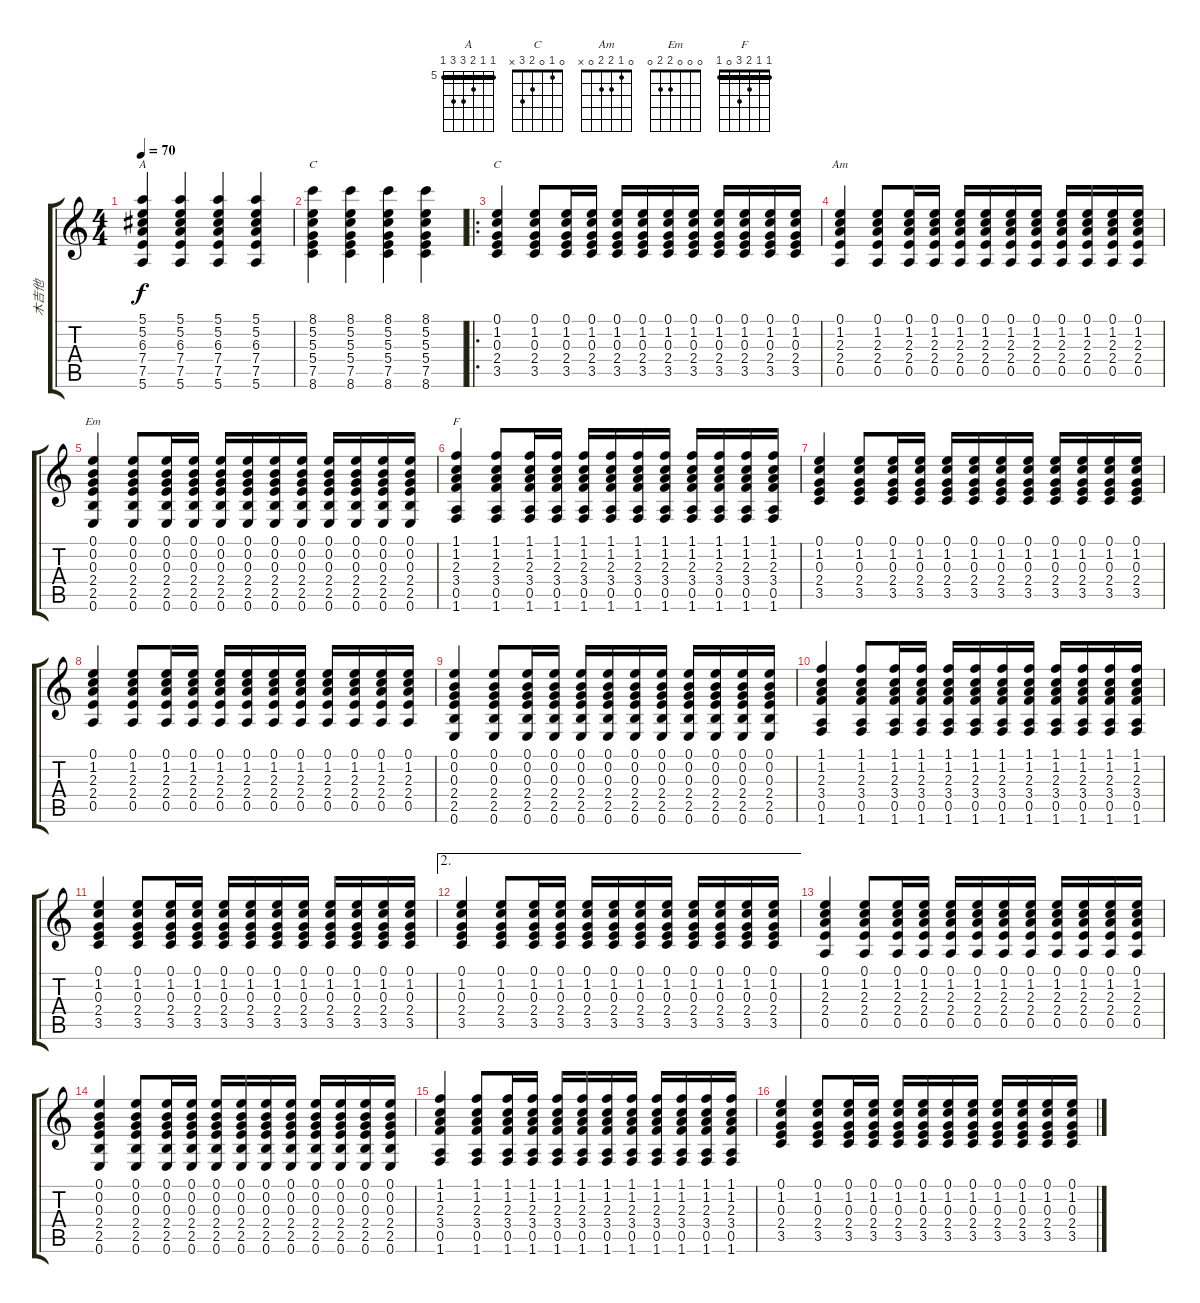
\track ("木吉他" "木吉他") {instrument acousticguitarsteel}
\staff {score tabs}
\tuning (E4 B3 G3 D3 A2 E2) {hide}
\chord ("A" 5 5 6 7 7 5) {firstfret 5 barre 5}
\chord ("C" 8 5 5 5 7 8) {firstfret 5 barre 5}
\chord ("C" 0 1 0 2 3 x)
\chord ("Am" 0 1 2 2 0 x)
\chord ("Em" 0 0 0 2 2 0)
\chord ("F" 1 1 2 3 0 1) {barre 1}
\ts (4 4)
\tempo 70
\clef g2
\ks c
(5.1 5.2 6.3 7.4 7.5 5.6).4{ch "A" dy f} (5.1 5.2 6.3 7.4 7.5 5.6).4 (5.1 5.2 6.3 7.4 7.5 5.6).4 (5.1 5.2 6.3 7.4 7.5 5.6).4 |
(8.1 5.2 5.3 5.4 7.5 8.6).4{ch "C"} (8.1 5.2 5.3 5.4 7.5 8.6).4 (8.1 5.2 5.3 5.4 7.5 8.6).4 (8.1 5.2 5.3 5.4 7.5 8.6).4 |
\ro
(0.1 1.2 0.3 2.4 3.5).4{ch "C"} (0.1 1.2 0.3 2.4 3.5).8 (0.1 1.2 0.3 2.4 3.5).16 (0.1 1.2 0.3 2.4 3.5).16 (0.1 1.2 0.3 2.4 3.5).16 (0.1 1.2 0.3 2.4 3.5).16 (0.1 1.2 0.3 2.4 3.5).16 (0.1 1.2 0.3 2.4 3.5).16 (0.1 1.2 0.3 2.4 3.5).16 (0.1 1.2 0.3 2.4 3.5).16 (0.1 1.2 0.3 2.4 3.5).16 (0.1 1.2 0.3 2.4 3.5).16 |
(0.1 1.2 2.3 2.4 0.5).4{ch "Am"} (0.1 1.2 2.3 2.4 0.5).8 (0.1 1.2 2.3 2.4 0.5).16 (0.1 1.2 2.3 2.4 0.5).16 (0.1 1.2 2.3 2.4 0.5).16 (0.1 1.2 2.3 2.4 0.5).16 (0.1 1.2 2.3 2.4 0.5).16 (0.1 1.2 2.3 2.4 0.5).16 (0.1 1.2 2.3 2.4 0.5).16 (0.1 1.2 2.3 2.4 0.5).16 (0.1 1.2 2.3 2.4 0.5).16 (0.1 1.2 2.3 2.4 0.5).16 |
(0.1 0.2 0.3 2.4 2.5 0.6).4{ch "Em"} (0.1 0.2 0.3 2.4 2.5 0.6).8 (0.1 0.2 0.3 2.4 2.5 0.6).16 (0.1 0.2 0.3 2.4 2.5 0.6).16 (0.1 0.2 0.3 2.4 2.5 0.6).16 (0.1 0.2 0.3 2.4 2.5 0.6).16 (0.1 0.2 0.3 2.4 2.5 0.6).16 (0.1 0.2 0.3 2.4 2.5 0.6).16 (0.1 0.2 0.3 2.4 2.5 0.6).16 (0.1 0.2 0.3 2.4 2.5 0.6).16 (0.1 0.2 0.3 2.4 2.5 0.6).16 (0.1 0.2 0.3 2.4 2.5 0.6).16 |
(1.1 1.2 2.3 3.4 0.5 1.6).4{ch "F"} (1.1 1.2 2.3 3.4 0.5 1.6).8 (1.1 1.2 2.3 3.4 0.5 1.6).16 (1.1 1.2 2.3 3.4 0.5 1.6).16 (1.1 1.2 2.3 3.4 0.5 1.6).16 (1.1 1.2 2.3 3.4 0.5 1.6).16 (1.1 1.2 2.3 3.4 0.5 1.6).16 (1.1 1.2 2.3 3.4 0.5 1.6).16 (1.1 1.2 2.3 3.4 0.5 1.6).16 (1.1 1.2 2.3 3.4 0.5 1.6).16 (1.1 1.2 2.3 3.4 0.5 1.6).16 (1.1 1.2 2.3 3.4 0.5 1.6).16 |
(0.1 1.2 0.3 2.4 3.5).4 (0.1 1.2 0.3 2.4 3.5).8 (0.1 1.2 0.3 2.4 3.5).16 (0.1 1.2 0.3 2.4 3.5).16 (0.1 1.2 0.3 2.4 3.5).16 (0.1 1.2 0.3 2.4 3.5).16 (0.1 1.2 0.3 2.4 3.5).16 (0.1 1.2 0.3 2.4 3.5).16 (0.1 1.2 0.3 2.4 3.5).16 (0.1 1.2 0.3 2.4 3.5).16 (0.1 1.2 0.3 2.4 3.5).16 (0.1 1.2 0.3 2.4 3.5).16 |
(0.1 1.2 2.3 2.4 0.5).4 (0.1 1.2 2.3 2.4 0.5).8 (0.1 1.2 2.3 2.4 0.5).16 (0.1 1.2 2.3 2.4 0.5).16 (0.1 1.2 2.3 2.4 0.5).16 (0.1 1.2 2.3 2.4 0.5).16 (0.1 1.2 2.3 2.4 0.5).16 (0.1 1.2 2.3 2.4 0.5).16 (0.1 1.2 2.3 2.4 0.5).16 (0.1 1.2 2.3 2.4 0.5).16 (0.1 1.2 2.3 2.4 0.5).16 (0.1 1.2 2.3 2.4 0.5).16 |
(0.1 0.2 0.3 2.4 2.5 0.6).4 (0.1 0.2 0.3 2.4 2.5 0.6).8 (0.1 0.2 0.3 2.4 2.5 0.6).16 (0.1 0.2 0.3 2.4 2.5 0.6).16 (0.1 0.2 0.3 2.4 2.5 0.6).16 (0.1 0.2 0.3 2.4 2.5 0.6).16 (0.1 0.2 0.3 2.4 2.5 0.6).16 (0.1 0.2 0.3 2.4 2.5 0.6).16 (0.1 0.2 0.3 2.4 2.5 0.6).16 (0.1 0.2 0.3 2.4 2.5 0.6).16 (0.1 0.2 0.3 2.4 2.5 0.6).16 (0.1 0.2 0.3 2.4 2.5 0.6).16 |
(1.1 1.2 2.3 3.4 0.5 1.6).4 (1.1 1.2 2.3 3.4 0.5 1.6).8 (1.1 1.2 2.3 3.4 0.5 1.6).16 (1.1 1.2 2.3 3.4 0.5 1.6).16 (1.1 1.2 2.3 3.4 0.5 1.6).16 (1.1 1.2 2.3 3.4 0.5 1.6).16 (1.1 1.2 2.3 3.4 0.5 1.6).16 (1.1 1.2 2.3 3.4 0.5 1.6).16 (1.1 1.2 2.3 3.4 0.5 1.6).16 (1.1 1.2 2.3 3.4 0.5 1.6).16 (1.1 1.2 2.3 3.4 0.5 1.6).16 (1.1 1.2 2.3 3.4 0.5 1.6).16 |
(0.1 1.2 0.3 2.4 3.5).4 (0.1 1.2 0.3 2.4 3.5).8 (0.1 1.2 0.3 2.4 3.5).16 (0.1 1.2 0.3 2.4 3.5).16 (0.1 1.2 0.3 2.4 3.5).16 (0.1 1.2 0.3 2.4 3.5).16 (0.1 1.2 0.3 2.4 3.5).16 (0.1 1.2 0.3 2.4 3.5).16 (0.1 1.2 0.3 2.4 3.5).16 (0.1 1.2 0.3 2.4 3.5).16 (0.1 1.2 0.3 2.4 3.5).16 (0.1 1.2 0.3 2.4 3.5).16 |
\ae 2
(0.1 1.2 0.3 2.4 3.5).4 (0.1 1.2 0.3 2.4 3.5).8 (0.1 1.2 0.3 2.4 3.5).16 (0.1 1.2 0.3 2.4 3.5).16 (0.1 1.2 0.3 2.4 3.5).16 (0.1 1.2 0.3 2.4 3.5).16 (0.1 1.2 0.3 2.4 3.5).16 (0.1 1.2 0.3 2.4 3.5).16 (0.1 1.2 0.3 2.4 3.5).16 (0.1 1.2 0.3 2.4 3.5).16 (0.1 1.2 0.3 2.4 3.5).16 (0.1 1.2 0.3 2.4 3.5).16 |
(0.1 1.2 2.3 2.4 0.5).4 (0.1 1.2 2.3 2.4 0.5).8 (0.1 1.2 2.3 2.4 0.5).16 (0.1 1.2 2.3 2.4 0.5).16 (0.1 1.2 2.3 2.4 0.5).16 (0.1 1.2 2.3 2.4 0.5).16 (0.1 1.2 2.3 2.4 0.5).16 (0.1 1.2 2.3 2.4 0.5).16 (0.1 1.2 2.3 2.4 0.5).16 (0.1 1.2 2.3 2.4 0.5).16 (0.1 1.2 2.3 2.4 0.5).16 (0.1 1.2 2.3 2.4 0.5).16 |
(0.1 0.2 0.3 2.4 2.5 0.6).4 (0.1 0.2 0.3 2.4 2.5 0.6).8 (0.1 0.2 0.3 2.4 2.5 0.6).16 (0.1 0.2 0.3 2.4 2.5 0.6).16 (0.1 0.2 0.3 2.4 2.5 0.6).16 (0.1 0.2 0.3 2.4 2.5 0.6).16 (0.1 0.2 0.3 2.4 2.5 0.6).16 (0.1 0.2 0.3 2.4 2.5 0.6).16 (0.1 0.2 0.3 2.4 2.5 0.6).16 (0.1 0.2 0.3 2.4 2.5 0.6).16 (0.1 0.2 0.3 2.4 2.5 0.6).16 (0.1 0.2 0.3 2.4 2.5 0.6).16 |
(1.1 1.2 2.3 3.4 0.5 1.6).4 (1.1 1.2 2.3 3.4 0.5 1.6).8 (1.1 1.2 2.3 3.4 0.5 1.6).16 (1.1 1.2 2.3 3.4 0.5 1.6).16 (1.1 1.2 2.3 3.4 0.5 1.6).16 (1.1 1.2 2.3 3.4 0.5 1.6).16 (1.1 1.2 2.3 3.4 0.5 1.6).16 (1.1 1.2 2.3 3.4 0.5 1.6).16 (1.1 1.2 2.3 3.4 0.5 1.6).16 (1.1 1.2 2.3 3.4 0.5 1.6).16 (1.1 1.2 2.3 3.4 0.5 1.6).16 (1.1 1.2 2.3 3.4 0.5 1.6).16 |
(0.1 1.2 0.3 2.4 3.5).4 (0.1 1.2 0.3 2.4 3.5).8 (0.1 1.2 0.3 2.4 3.5).16 (0.1 1.2 0.3 2.4 3.5).16 (0.1 1.2 0.3 2.4 3.5).16 (0.1 1.2 0.3 2.4 3.5).16 (0.1 1.2 0.3 2.4 3.5).16 (0.1 1.2 0.3 2.4 3.5).16 (0.1 1.2 0.3 2.4 3.5).16 (0.1 1.2 0.3 2.4 3.5).16 (0.1 1.2 0.3 2.4 3.5).16 (0.1 1.2 0.3 2.4 3.5).16
